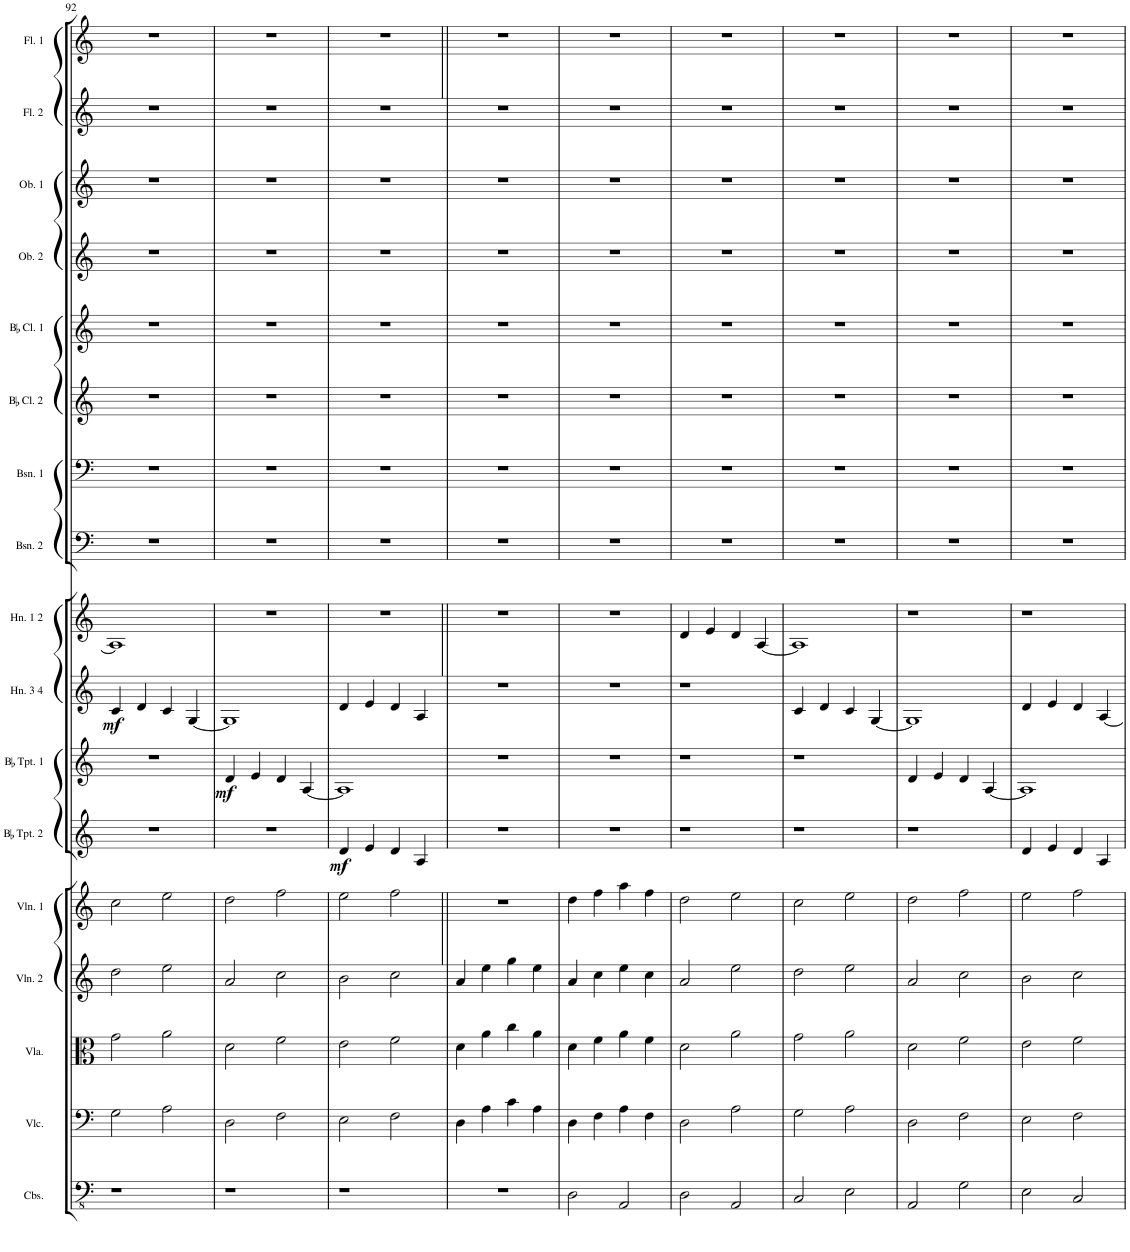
**kern	**kern	**kern	**kern	**kern	**kern	**dynam	**kern	**dynam	**kern	**dynam	**kern	**kern	**kern	**kern	**kern	**kern	**kern	**kern	**kern
*part17	*part16	*part15	*part14	*part13	*part12	*part12	*part11	*part11	*part10	*part10	*part9	*part8	*part7	*part6	*part5	*part4	*part3	*part2	*part1
*staff17	*staff16	*staff15	*staff14	*staff13	*staff12	*staff12	*staff11	*staff11	*staff10	*staff10	*staff9	*staff8	*staff7	*staff6	*staff5	*staff4	*staff3	*staff2	*staff1
*I"Contrabass	*I"Violoncello	*I"Viola	*I"Violin 2	*I"Violin 1	*I"BaccidentalFlat Trumpet 2	*	*I"BaccidentalFlat Trumpet 1	*	*I"Horn 3 4	*	*I"Horn 1 2	*I"Bassoon 2	*I"Bassoon 1	*I"BaccidentalFlat Clarinet 2	*I"BaccidentalFlat Clarinet 1	*I"Oboe 2	*I"Oboe 1	*I"Flute 2	*I"Flute 1
*I'Cbs.	*I'Vlc.	*I'Vla.	*I'Vln. 2	*I'Vln. 1	*I'BaccidentalFlat Tpt. 2	*	*I'BaccidentalFlat Tpt. 1	*	*I'Hn. 3 4	*	*I'Hn. 1 2	*I'Bsn. 2	*I'Bsn. 1	*I'BaccidentalFlat Cl. 2	*I'BaccidentalFlat Cl. 1	*I'Ob. 2	*I'Ob. 1	*I'Fl. 2	*I'Fl. 1
!!LO:PB:g=z
*clefFv4	*clefF4	*clefC3	*clefG2	*clefG2	*clefG2	*	*clefG2	*	*clefG2	*	*clefG2	*clefF4	*clefF4	*clefG2	*clefG2	*clefG2	*clefG2	*clefG2	*clefG2
*	*	*	*	*	*ITrd1c2	*	*	*	*	*	*ITrd4c7	*	*	*ITrd1c2	*ITrd1c2	*	*	*	*
*k[]	*k[]	*k[]	*k[]	*k[]	*k[]	*	*k[]	*	*k[]	*	*k[]	*k[]	*k[]	*k[]	*k[]	*k[]	*k[]	*k[]	*k[]
*M4/4	*M4/4	*M4/4	*M4/4	*M4/4	*M4/4	*	*M4/4	*	*M4/4	*	*M4/4	*M4/4	*M4/4	*M4/4	*M4/4	*M4/4	*M4/4	*M4/4	*M4/4
=92	=92	=92	=92	=92	=92	=92	=92	=92	=92	=92	=92	=92	=92	=92	=92	=92	=92	=92	=92
!	!	!	!	!	!	!	!	!	!	!LO:DY:b	!	!	!	!	!	!	!	!	!
1r	2G\	2g\	2dd\	2cc\	1r	.	1r	.	4c/	mf	1A]	1r	1r	1r	1r	1r	1r	1r	1r
.	.	.	.	.	.	.	.	.	4d/	.	.	.	.	.	.	.	.	.	.
.	2A\	2a\	2ee\	2ee\	.	.	.	.	4c/	.	.	.	.	.	.	.	.	.	.
.	.	.	.	.	.	.	.	.	[4G/	.	.	.	.	.	.	.	.	.	.
=93	=93	=93	=93	=93	=93	=93	=93	=93	=93	=93	=93	=93	=93	=93	=93	=93	=93	=93	=93
!	!	!	!	!	!	!	!	!LO:DY:b	!	!	!	!	!	!	!	!	!	!	!
1r	2D\	2d\	2a/	2dd\	1r	.	4d/	mf	1G]	.	1r	1r	1r	1r	1r	1r	1r	1r	1r
.	.	.	.	.	.	.	4e/	.	.	.	.	.	.	.	.	.	.	.	.
.	2F\	2f\	2cc\	2ff\	.	.	4d/	.	.	.	.	.	.	.	.	.	.	.	.
.	.	.	.	.	.	.	[4A/	.	.	.	.	.	.	.	.	.	.	.	.
=94	=94	=94	=94	=94	=94	=94	=94	=94	=94	=94	=94	=94	=94	=94	=94	=94	=94	=94	=94
!	!	!	!	!	!	!LO:DY:b	!	!	!	!	!	!	!	!	!	!	!	!	!
1r	2E\	2e\	2b\	2ee\	4d/	mf	1A]	.	4d/	.	1r	1r	1r	1r	1r	1r	1r	1r	1r
.	.	.	.	.	4e/	.	.	.	4e/	.	.	.	.	.	.	.	.	.	.
.	2F\	2f\	2cc\	2ff\	4d/	.	.	.	4d/	.	.	.	.	.	.	.	.	.	.
.	.	.	.	.	4A/	.	.	.	4A/	.	.	.	.	.	.	.	.	.	.
=95||	=95||	=95||	=95||	=95||	=95||	=95||	=95||	=95||	=95||	=95||	=95||	=95||	=95||	=95||	=95||	=95||	=95||	=95||	=95||
1r	4D\	4d\	4a/	1r	1r	.	1r	.	1r	.	1r	1r	1r	1r	1r	1r	1r	1r	1r
.	4A\	4a\	4ee\	.	.	.	.	.	.	.	.	.	.	.	.	.	.	.	.
.	4c\	4cc\	4gg\	.	.	.	.	.	.	.	.	.	.	.	.	.	.	.	.
.	4A\	4a\	4ee\	.	.	.	.	.	.	.	.	.	.	.	.	.	.	.	.
=96	=96	=96	=96	=96	=96	=96	=96	=96	=96	=96	=96	=96	=96	=96	=96	=96	=96	=96	=96
2DD\	4D\	4d\	4a/	4dd\	1r	.	1r	.	1r	.	1r	1r	1r	1r	1r	1r	1r	1r	1r
.	4F\	4f\	4cc\	4ff\	.	.	.	.	.	.	.	.	.	.	.	.	.	.	.
2AAA/	4A\	4a\	4ee\	4aa\	.	.	.	.	.	.	.	.	.	.	.	.	.	.	.
.	4F\	4f\	4cc\	4ff\	.	.	.	.	.	.	.	.	.	.	.	.	.	.	.
=97	=97	=97	=97	=97	=97	=97	=97	=97	=97	=97	=97	=97	=97	=97	=97	=97	=97	=97	=97
2DD\	2D\	2d\	2a/	2dd\	1r	.	1r	.	1r	.	4d/	1r	1r	1r	1r	1r	1r	1r	1r
.	.	.	.	.	.	.	.	.	.	.	4e/	.	.	.	.	.	.	.	.
2AAA/	2A\	2a\	2ee\	2ee\	.	.	.	.	.	.	4d/	.	.	.	.	.	.	.	.
.	.	.	.	.	.	.	.	.	.	.	[4A/	.	.	.	.	.	.	.	.
=98	=98	=98	=98	=98	=98	=98	=98	=98	=98	=98	=98	=98	=98	=98	=98	=98	=98	=98	=98
2CC/	2G\	2g\	2dd\	2cc\	1r	.	1r	.	4c/	.	1A]	1r	1r	1r	1r	1r	1r	1r	1r
.	.	.	.	.	.	.	.	.	4d/	.	.	.	.	.	.	.	.	.	.
2EE\	2A\	2a\	2ee\	2ee\	.	.	.	.	4c/	.	.	.	.	.	.	.	.	.	.
.	.	.	.	.	.	.	.	.	[4G/	.	.	.	.	.	.	.	.	.	.
=99	=99	=99	=99	=99	=99	=99	=99	=99	=99	=99	=99	=99	=99	=99	=99	=99	=99	=99	=99
2AAA/	2D\	2d\	2a/	2dd\	1r	.	4d/	.	1G]	.	1r	1r	1r	1r	1r	1r	1r	1r	1r
.	.	.	.	.	.	.	4e/	.	.	.	.	.	.	.	.	.	.	.	.
2GG\	2F\	2f\	2cc\	2ff\	.	.	4d/	.	.	.	.	.	.	.	.	.	.	.	.
.	.	.	.	.	.	.	[4A/	.	.	.	.	.	.	.	.	.	.	.	.
=100	=100	=100	=100	=100	=100	=100	=100	=100	=100	=100	=100	=100	=100	=100	=100	=100	=100	=100	=100
2EE\	2E\	2e\	2b\	2ee\	4d/	.	1A]	.	4d/	.	1r	1r	1r	1r	1r	1r	1r	1r	1r
.	.	.	.	.	4e/	.	.	.	4e/	.	.	.	.	.	.	.	.	.	.
2CC/	2F\	2f\	2cc\	2ff\	4d/	.	.	.	4d/	.	.	.	.	.	.	.	.	.	.
.	.	.	.	.	4A/	.	.	.	[4A/	.	.	.	.	.	.	.	.	.	.
=	=	=	=	=	=	=	=	=	=	=	=	=	=	=	=	=	=	=	=
*-	*-	*-	*-	*-	*-	*-	*-	*-	*-	*-	*-	*-	*-	*-	*-	*-	*-	*-	*-
